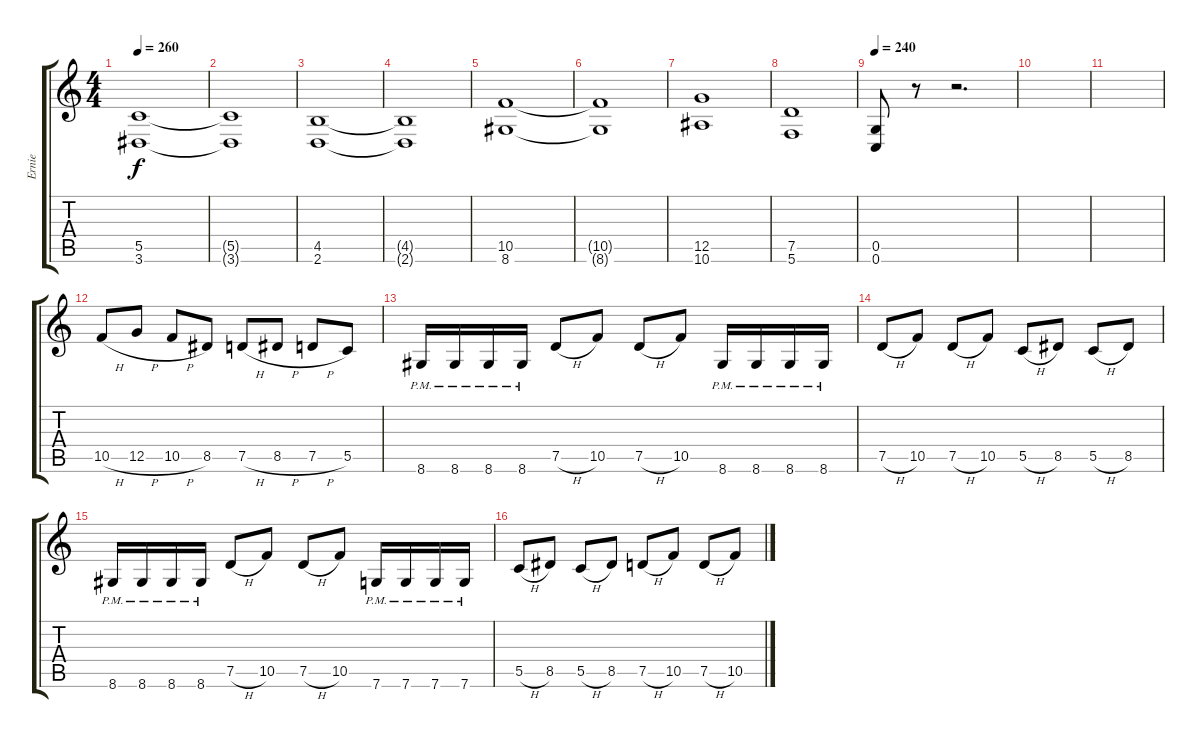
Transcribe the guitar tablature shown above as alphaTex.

\track ("Ernie" "Ernie") {instrument distortionguitar}
\staff {score tabs}
\tuning (D4 A3 F3 C3 G2 C2) {hide}
\ts (4 4)
\tempo 260
\clef g2
\ks c
(5.5 3.6).1{dy f} |
(5.5{t} 3.6{t}).1 |
(4.5 2.6).1 |
(4.5{t} 2.6{t}).1 |
(10.5 8.6).1 |
(10.5{t} 8.6{t}).1 |
(12.5 10.6).1 |
(7.5 5.6).1 |
\tempo 240
(0.5 0.6).8 r.8 r.2{d} |
|
|
10.5{h}.8 12.5{h}.8 10.5{h}.8 8.5.8 7.5{h}.8 8.5{h}.8 7.5{h}.8 5.5.8 |
8.6{pm}.16 8.6{pm}.16 8.6{pm}.16 8.6{pm}.16 7.5{h}.8 10.5.8 7.5{h}.8 10.5.8 8.6{pm}.16 8.6{pm}.16 8.6{pm}.16 8.6{pm}.16 |
7.5{h}.8 10.5.8 7.5{h}.8 10.5.8 5.5{h}.8 8.5.8 5.5{h}.8 8.5.8 |
8.6{pm}.16 8.6{pm}.16 8.6{pm}.16 8.6{pm}.16 7.5{h}.8 10.5.8 7.5{h}.8 10.5.8 7.6{pm}.16 7.6{pm}.16 7.6{pm}.16 7.6{pm}.16 |
5.5{h}.8 8.5.8 5.5{h}.8 8.5.8 7.5{h}.8 10.5.8 7.5{h}.8 10.5.8
